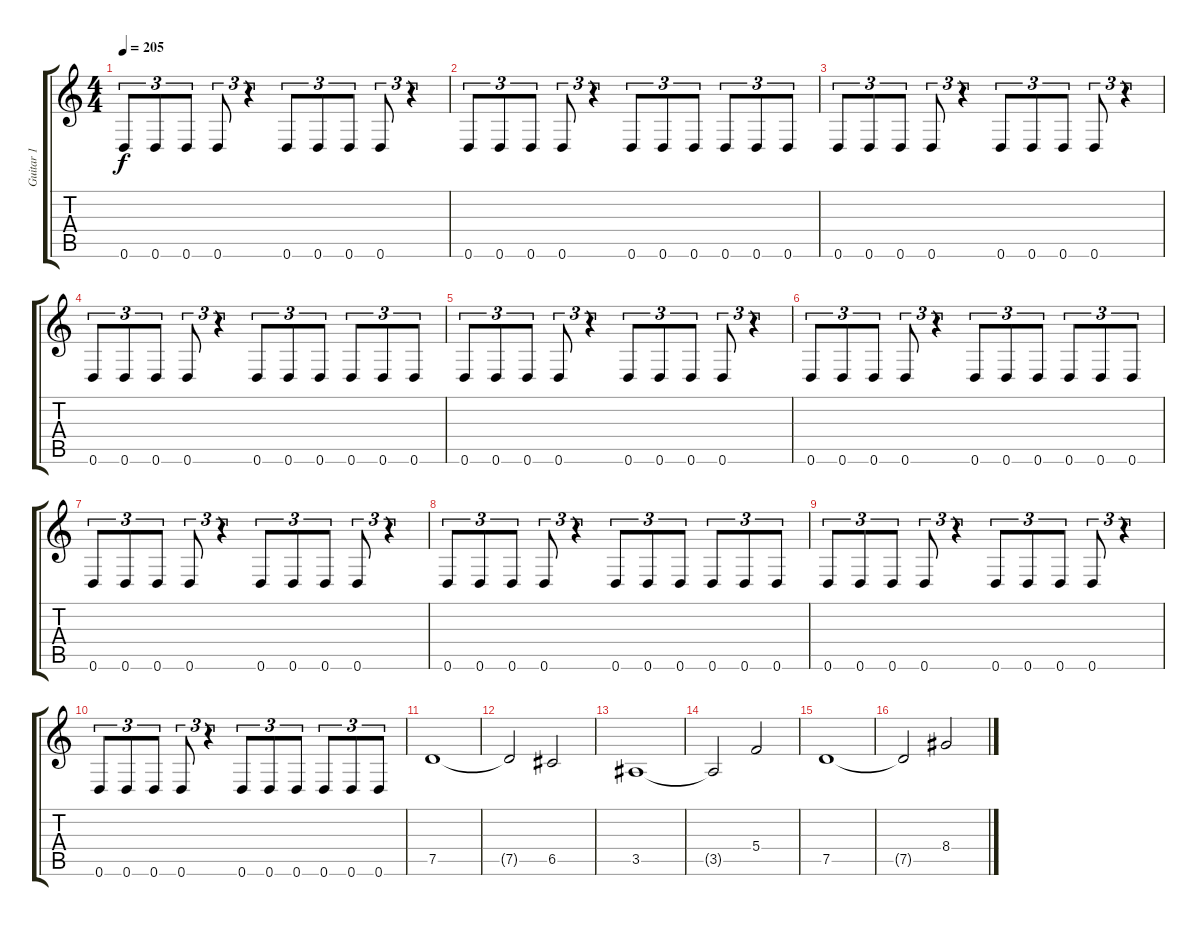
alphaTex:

\track ("Guitar 1" "Guitar 1") {instrument distortionguitar}
\staff {score tabs}
\tuning (D4 A3 F3 C3 G2 D2) {hide}
\ts (4 4)
\tempo 205
\clef g2
\ks c
0.6.8{tu (3 2) dy f} 0.6.8{tu (3 2)} 0.6.8{tu (3 2)} 0.6.8{tu (3 2)} r.4{tu (3 2)} 0.6.8{tu (3 2)} 0.6.8{tu (3 2)} 0.6.8{tu (3 2)} 0.6.8{tu (3 2)} r.4{tu (3 2)} |
0.6.8{tu (3 2)} 0.6.8{tu (3 2)} 0.6.8{tu (3 2)} 0.6.8{tu (3 2)} r.4{tu (3 2)} 0.6.8{tu (3 2)} 0.6.8{tu (3 2)} 0.6.8{tu (3 2)} 0.6.8{tu (3 2)} 0.6.8{tu (3 2)} 0.6.8{tu (3 2)} |
0.6.8{tu (3 2)} 0.6.8{tu (3 2)} 0.6.8{tu (3 2)} 0.6.8{tu (3 2)} r.4{tu (3 2)} 0.6.8{tu (3 2)} 0.6.8{tu (3 2)} 0.6.8{tu (3 2)} 0.6.8{tu (3 2)} r.4{tu (3 2)} |
0.6.8{tu (3 2)} 0.6.8{tu (3 2)} 0.6.8{tu (3 2)} 0.6.8{tu (3 2)} r.4{tu (3 2)} 0.6.8{tu (3 2)} 0.6.8{tu (3 2)} 0.6.8{tu (3 2)} 0.6.8{tu (3 2)} 0.6.8{tu (3 2)} 0.6.8{tu (3 2)} |
0.6.8{tu (3 2)} 0.6.8{tu (3 2)} 0.6.8{tu (3 2)} 0.6.8{tu (3 2)} r.4{tu (3 2)} 0.6.8{tu (3 2)} 0.6.8{tu (3 2)} 0.6.8{tu (3 2)} 0.6.8{tu (3 2)} r.4{tu (3 2)} |
0.6.8{tu (3 2)} 0.6.8{tu (3 2)} 0.6.8{tu (3 2)} 0.6.8{tu (3 2)} r.4{tu (3 2)} 0.6.8{tu (3 2)} 0.6.8{tu (3 2)} 0.6.8{tu (3 2)} 0.6.8{tu (3 2)} 0.6.8{tu (3 2)} 0.6.8{tu (3 2)} |
0.6.8{tu (3 2)} 0.6.8{tu (3 2)} 0.6.8{tu (3 2)} 0.6.8{tu (3 2)} r.4{tu (3 2)} 0.6.8{tu (3 2)} 0.6.8{tu (3 2)} 0.6.8{tu (3 2)} 0.6.8{tu (3 2)} r.4{tu (3 2)} |
0.6.8{tu (3 2)} 0.6.8{tu (3 2)} 0.6.8{tu (3 2)} 0.6.8{tu (3 2)} r.4{tu (3 2)} 0.6.8{tu (3 2)} 0.6.8{tu (3 2)} 0.6.8{tu (3 2)} 0.6.8{tu (3 2)} 0.6.8{tu (3 2)} 0.6.8{tu (3 2)} |
0.6.8{tu (3 2)} 0.6.8{tu (3 2)} 0.6.8{tu (3 2)} 0.6.8{tu (3 2)} r.4{tu (3 2)} 0.6.8{tu (3 2)} 0.6.8{tu (3 2)} 0.6.8{tu (3 2)} 0.6.8{tu (3 2)} r.4{tu (3 2)} |
0.6.8{tu (3 2)} 0.6.8{tu (3 2)} 0.6.8{tu (3 2)} 0.6.8{tu (3 2)} r.4{tu (3 2)} 0.6.8{tu (3 2)} 0.6.8{tu (3 2)} 0.6.8{tu (3 2)} 0.6.8{tu (3 2)} 0.6.8{tu (3 2)} 0.6.8{tu (3 2)} |
7.5.1 |
7.5{t}.2 6.5.2 |
3.5.1 |
3.5{t}.2 5.4.2 |
7.5.1 |
7.5{t}.2 8.4.2
